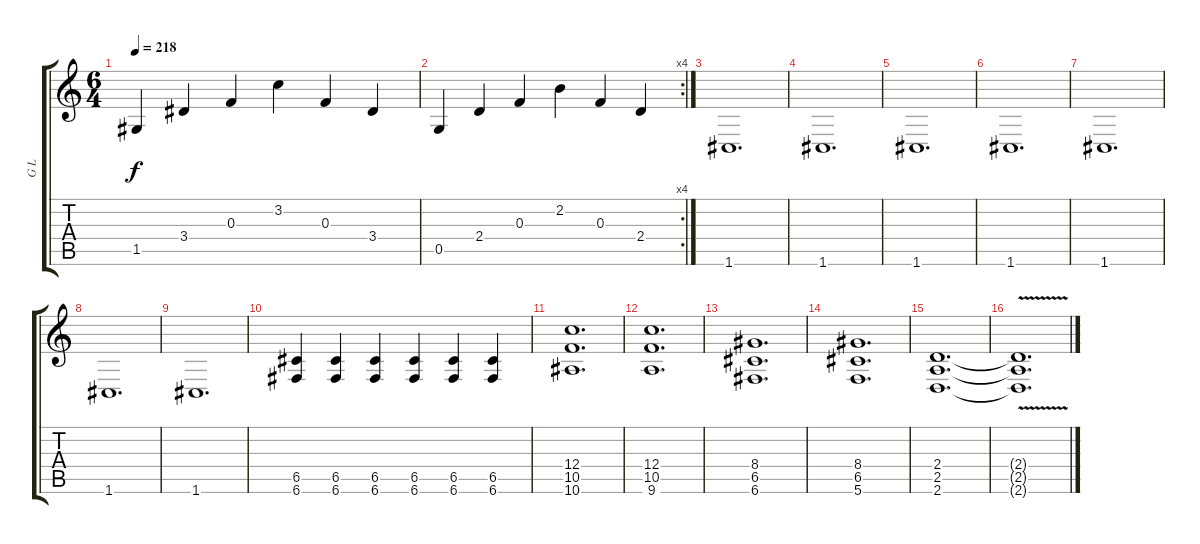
\track ("G L" "G L") {instrument distortionguitar}
\staff {score tabs}
\tuning (D4 A3 F3 C3 G2 C2) {hide}
\ts (6 4)
\tempo 218
\clef g2
\ks c
1.5.4{dy f} 3.4.4 0.3.4 3.2.4 0.3.4 3.4.4 |
\rc 4
0.5.4 2.4.4 0.3.4 2.2.4 0.3.4 2.4.4 |
1.6.1{d volume 12} |
1.6.1{d} |
1.6.1{d} |
1.6.1{d} |
1.6.1{d} |
1.6.1{d} |
1.6.1{d} |
(6.5 6.6).4 (6.5 6.6).4 (6.5 6.6).4 (6.5 6.6).4 (6.5 6.6).4 (6.5 6.6).4 |
(12.4 10.5 10.6).1{d} |
(12.4 10.5 9.6).1{d} |
(8.4 6.5 6.6).1{d} |
(8.4 6.5 5.6).1{d} |
(2.4 2.5 2.6).1{d} |
(2.4{v t} 2.5{v t} 2.6{v t}).1{d}
